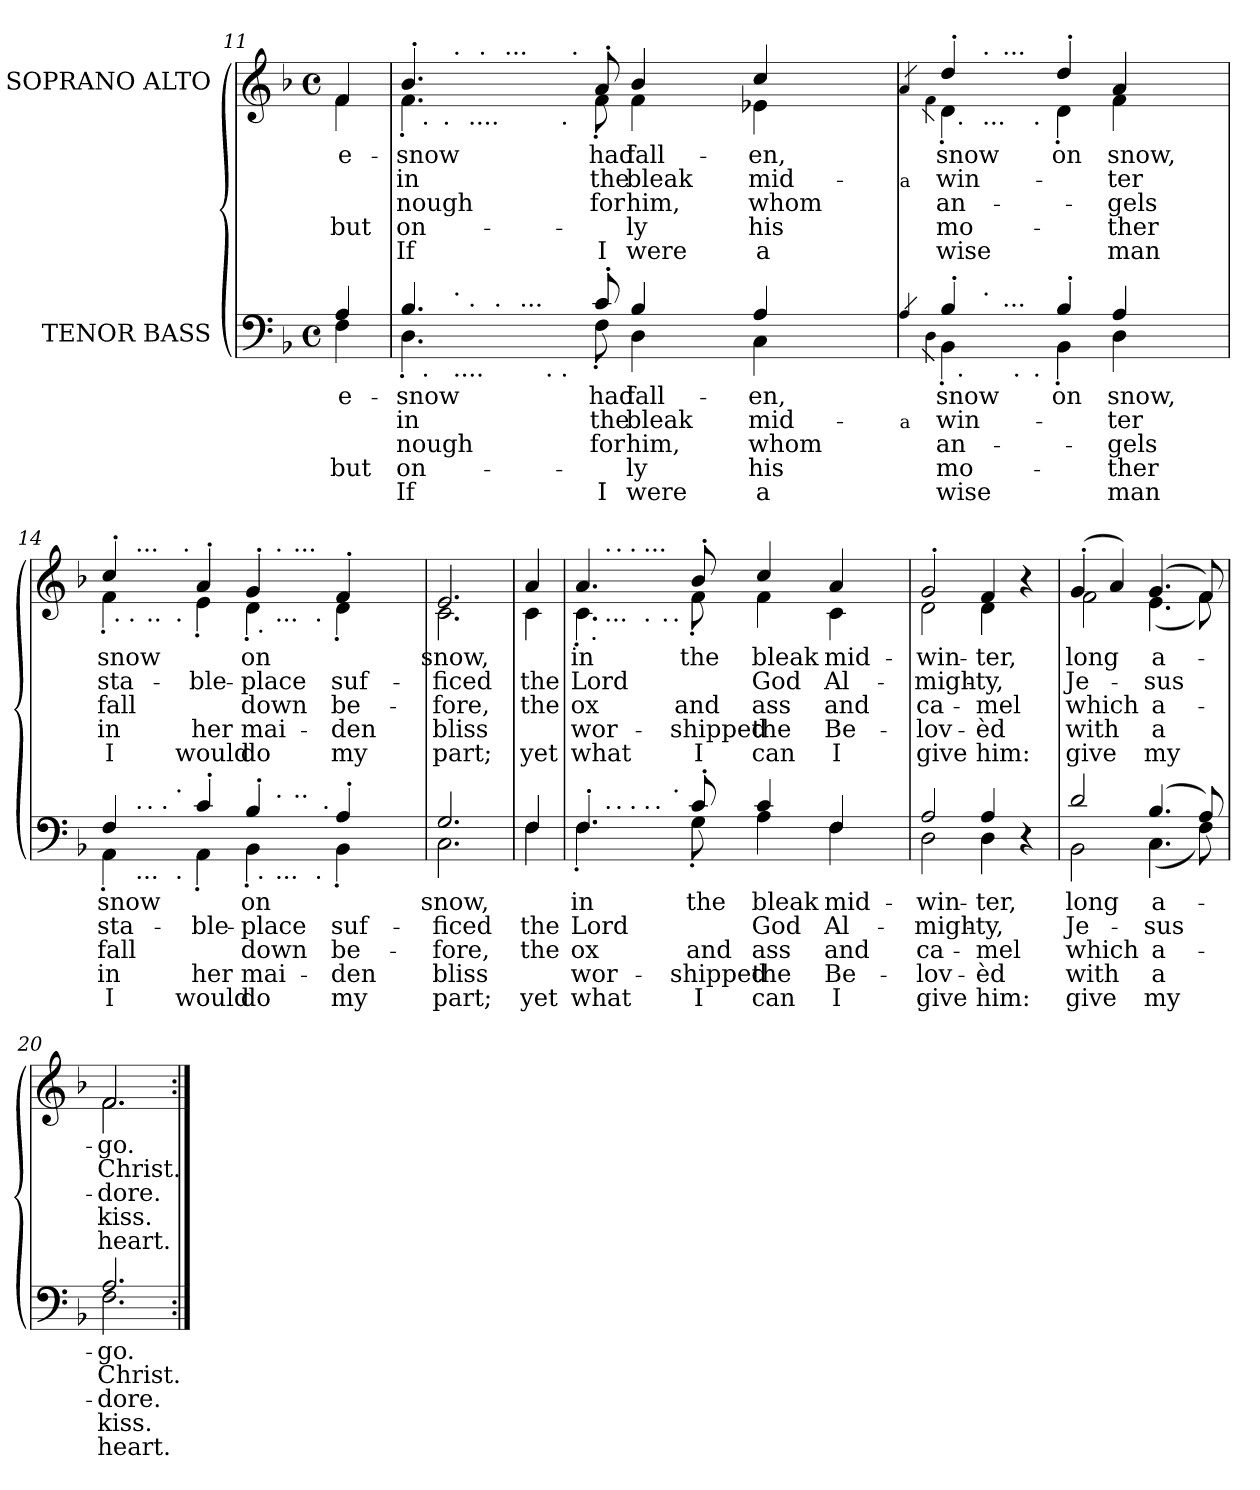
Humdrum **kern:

**kern	**text	**text	**text	**text	**text	**kern	**text	**text	**text	**text	**text
*part2	*part2	*part2	*part2	*part2	*part2	*part1	*part1	*part1	*part1	*part1	*part1
*staff2	*staff2	*staff2	*staff2	*staff2	*staff2	*staff1	*staff1	*staff1	*staff1	*staff1	*staff1
*I"TENOR  BASS	*	*	*	*	*	*I"SOPRANO  ALTO	*	*	*	*	*
!!LO:LB:g=z
*clefF4	*	*	*	*	*	*clefG2	*	*	*	*	*
*k[b-]	*	*	*	*	*	*k[b-]	*	*	*	*	*
*F:	*	*	*	*	*	*F:	*	*	*	*	*
*M4/4	*	*	*	*	*	*M4/4	*	*	*	*	*
*met(c)	*	*	*	*	*	*met(c)	*	*	*	*	*
=11	=11	=11	=11	=11	=11	=11	=11	=11	=11	=11	=11
!	!LO:LY:a:cj	!	!	!LO:LY:a:cj	!	!	!LO:LY:b:cj	!	!	!LO:LY:b:cj	!
*^	*	*	*	*	*	*^	*	*	*	*	*
4A/	4F\	e-	.	.	-but	.	4f/	4f\	e-	.	.	-but	.
=12	=12	=12	=12	=12	=12	=12	=12	=12	=12	=12	=12	=12	=12
!	!	!LO:LY:a:cj	!LO:LY:a:cj	!LO:LY:a:cj	!LO:LY:a:cj	!LO:LY:a:cj	!	!	!LO:LY:b:cj	!LO:LY:b:cj	!LO:LY:b:cj	!LO:LY:b:cj	!LO:LY:b:cj
*^	*	*	*	*	*	*	*^	*	*	*	*	*	*
*	*	*^	*	*	*	*	*	*	*	*^	*	*	*	*	*
*	*	*	*^	*	*	*	*	*	*	*	*	*^	*	*	*	*	*
*	*	*	*	*^	*	*	*	*	*	*	*	*	*	*^	*	*	*	*	*
*	*	*	*	*	*^	*	*	*	*	*	*	*	*	*	*	*^	*	*	*	*	*
*	*	*	*	*	*	*^	*	*	*	*	*	*	*	*	*	*	*	*^	*	*	*	*	*
*	*	*	*	*	*	*	*^	*	*	*	*	*	*	*	*	*	*	*	*	*^	*	*	*	*	*
*	*	*	*	*	*	*	*	*	*	*	*	*	*	*	*	*	*	*	*	*	*	*^	*	*	*	*	*
4.B-/	4.D'<\	32.ryy	16.ryy	8ryy	8ryy	8..ryy	4ryy	4ryy	snow	in	nough	on-	-If	4.b-'>/	4.f'<\	32.ryy	16ryy	16.ryy	8ryy	8ryy	8.ryy	4ryy	4ryy	snow	in	nough	on-	-If
!	!	!	!	!	!	!	!	!	!	!	!	!	!	!	!	!LO:TX:b:t=.	!	!	!	!	!	!	!	!	!	!	!	!
!	!	!LO:TX:b:t=.	!	!	!	!	!	!	!	!	!	!	!	!	!	!	!	!	!	!	!	!	!	!	!	!	!	!
.	.	2ryy	.	.	.	.	.	.	.	.	.	.	.	.	.	2ryy	.	.	.	.	.	.	.	.	.	.	.	.
.	.	.	.	.	.	.	.	.	.	.	.	.	.	.	.	.	64ryy	.	.	.	.	.	.	.	.	.	.	.
!	!	!	!	!	!	!	!	!	!	!	!	!	!	!	!	!	!LO:TX:b:t=.	!	!	!	!	!	!	!	!	!	!	!
.	.	.	.	.	.	.	.	.	.	.	.	.	.	.	.	.	2ryy	.	.	.	.	.	.	.	.	.	.	.
!	!	!	!	!	!	!	!	!	!	!	!	!	!	!	!	!	!	!LO:TX:a:t=.	!	!	!	!	!	!	!	!	!	!
!	!	!	!LO:TX:b:t=....	!	!	!	!	!	!	!	!	!	!	!	!	!	!	!	!	!	!	!	!	!	!	!	!	!
!	!	!	!LO:TX:a:t=.	!	!	!	!	!	!	!	!	!	!	!	!	!	!	!	!	!	!	!	!	!	!	!	!	!
.	.	.	2ryy	.	.	.	.	.	.	.	.	.	.	.	.	.	.	2ryy	.	.	.	.	.	.	.	.	.	.
!	!	!	!	!	!	!	!	!	!	!	!	!	!	!	!	!	!	!	!LO:TX:b:t=....	!	!	!	!	!	!	!	!	!
!	!	!	!	!LO:TX:a:t=.	!	!	!	!	!	!	!	!	!	!	!	!	!	!	!	!	!	!	!	!	!	!	!	!
.	.	.	.	2..ryy	32.ryy	.	.	.	.	.	.	.	.	.	.	.	.	.	2..ryy	64ryy	.	.	.	.	.	.	.	.
!	!	!	!	!	!	!	!	!	!	!	!	!	!	!	!	!	!	!	!	!LO:TX:a:t=.	!	!	!	!	!	!	!	!
.	.	.	.	.	.	.	.	.	.	.	.	.	.	.	.	.	.	.	.	2ryy	.	.	.	.	.	.	.	.
!	!	!	!	!	!LO:TX:a:t=.	!	!	!	!	!	!	!	!	!	!	!	!	!	!	!	!	!	!	!	!	!	!	!
.	.	.	.	.	2ryy	.	.	.	.	.	.	.	.	.	.	.	.	.	.	.	.	.	.	.	.	.	.	.
!	!	!	!	!	!	!	!	!	!	!	!	!	!	!	!	!	!	!	!	!	!LO:TX:a:t=...	!	!	!	!	!	!	!
.	.	.	.	.	.	.	.	.	.	.	.	.	.	.	.	.	.	.	.	.	2ryy	.	.	.	.	.	.	.
!	!	!	!	!	!	!LO:TX:a:t=...	!	!	!	!	!	!	!	!	!	!	!	!	!	!	!	!	!	!	!	!	!	!
.	.	.	.	.	.	2ryy	.	.	.	.	.	.	.	.	.	.	.	.	.	.	.	.	.	.	.	.	.	.
.	.	.	.	.	.	.	64ryy	32.ryy	.	.	.	.	.	.	.	.	.	.	.	.	.	32.ryy	16ryy	.	.	.	.	.
!	!	!	!	!	!	!	!LO:TX:b:t=.	!	!	!	!	!	!	!	!	!	!	!	!	!	!	!	!	!	!	!	!	!
.	.	.	.	.	.	.	2ryy	.	.	.	.	.	.	.	.	.	.	.	.	.	.	.	.	.	.	.	.	.
!	!	!	!	!	!	!	!	!	!	!	!	!	!	!	!	!	!	!	!	!	!	!LO:TX:b:t=.	!	!	!	!	!	!
!	!	!	!	!	!	!	!	!LO:TX:b:t=.	!	!	!	!	!	!	!	!	!	!	!	!	!	!	!	!	!	!	!	!
.	.	.	.	.	.	.	.	2ryy	.	.	.	.	.	.	.	.	.	.	.	.	.	2ryy	.	.	.	.	.	.
!	!	!	!	!	!	!	!	!	!	!	!	!	!	!	!	!	!	!	!	!	!	!	!LO:TX:a:t=.	!	!	!	!	!
.	.	.	.	.	.	.	.	.	.	.	.	.	.	.	.	.	.	.	.	.	.	.	2ryy	.	.	.	.	.
!	!	!	!	!	!	!	!	!	!LO:LY:a:cj	!LO:LY:a:cj	!LO:LY:a:cj	!	!LO:LY:a:cj	!	!	!	!	!	!	!	!	!	!	!LO:LY:b:cj	!LO:LY:b:cj	!LO:LY:b:cj	!	!LO:LY:b:cj
8c'>/	8F'<\	.	.	.	.	.	.	.	had	the	for	.	I	8a'>/	8f'<\	.	.	.	.	.	.	.	.	had	the	for	.	I
!	!	!	!	!	!	!	!	!	!LO:LY:a:cj	!LO:LY:a:cj	!LO:LY:a:cj	!LO:LY:a:cj	!LO:LY:a:cj	!	!	!	!	!	!	!	!	!	!	!LO:LY:b:cj	!LO:LY:b:cj	!LO:LY:b:cj	!LO:LY:b:cj	!LO:LY:b:cj
4B-/	4D\	.	.	.	.	.	.	.	fall-	-bleak	him,	ly	were	4b-/	4f\	.	.	.	.	.	.	.	.	fall-	-bleak	him,	ly	were
.	.	4ryy	.	.	.	.	.	.	.	.	.	.	.	.	.	4ryy	.	.	.	.	.	.	.	.	.	.	.	.
.	.	.	.	.	.	.	.	.	.	.	.	.	.	.	.	.	4ryy	.	.	.	.	.	.	.	.	.	.	.
.	.	.	4ryy	.	.	.	.	.	.	.	.	.	.	.	.	.	.	4ryy	.	.	.	.	.	.	.	.	.	.
.	.	.	.	.	.	.	.	.	.	.	.	.	.	.	.	.	.	.	.	4ryy	.	.	.	.	.	.	.	.
.	.	.	.	.	4ryy	.	.	.	.	.	.	.	.	.	.	.	.	.	.	.	.	.	.	.	.	.	.	.
.	.	.	.	.	.	.	.	.	.	.	.	.	.	.	.	.	.	.	.	.	4ryy	.	.	.	.	.	.	.
.	.	.	.	.	.	4ryy	.	.	.	.	.	.	.	.	.	.	.	.	.	.	.	.	.	.	.	.	.	.
!	!	!	!	!	!	!	!	!	!LO:LY:a:cj	!LO:LY:a:cj	!LO:LY:a:cj	!LO:LY:a:cj	!LO:LY:a:cj	!	!	!	!	!	!	!	!	!	!	!LO:LY:b:cj	!LO:LY:b:cj	!LO:LY:b:cj	!LO:LY:b:cj	!LO:LY:b:cj
4A/	4C\	.	.	.	.	.	.	.	en,	mid-	-whom	his	a	4cc/	4e-X\	.	.	.	.	.	.	.	.	en,	mid-	-whom	his	a
.	.	.	.	.	.	.	8...ryy	.	.	.	.	.	.	.	.	.	.	.	.	.	.	.	.	.	.	.	.	.
.	.	8ryy	.	.	.	.	.	8ryy	.	.	.	.	.	.	.	8ryy	.	.	.	.	.	8ryy	.	.	.	.	.	.
.	.	.	.	.	.	.	.	.	.	.	.	.	.	.	.	.	.	.	.	.	.	.	8.ryy	.	.	.	.	.
.	.	.	.	.	.	.	.	.	.	.	.	.	.	.	.	.	8ryy	.	.	.	.	.	.	.	.	.	.	.
.	.	.	8ryy	.	.	.	.	.	.	.	.	.	.	.	.	.	.	8ryy	.	.	.	.	.	.	.	.	.	.
.	.	.	.	.	.	.	.	.	.	.	.	.	.	.	.	.	.	.	.	16..ryy	.	.	.	.	.	.	.	.
.	.	16ryy	.	.	16ryy	.	.	16ryy	.	.	.	.	.	.	.	16ryy	.	.	.	.	.	16ryy	.	.	.	.	.	.
.	.	.	.	.	.	.	.	.	.	.	.	.	.	.	.	.	.	.	.	.	16ryy	.	.	.	.	.	.	.
.	.	.	.	.	.	.	.	.	.	.	.	.	.	.	.	.	32.ryy	.	.	.	.	.	.	.	.	.	.	.
.	.	.	32ryy	.	.	32ryy	.	.	.	.	.	.	.	.	.	.	.	32ryy	.	.	.	.	.	.	.	.	.	.
.	.	64ryy	.	.	64ryy	.	.	64ryy	.	.	.	.	.	.	.	64ryy	.	.	.	.	.	64ryy	.	.	.	.	.	.
=13	=13	=13	=13	=13	=13	=13	=13	=13	=13	=13	=13	=13	=13	=13	=13	=13	=13	=13	=13	=13	=13	=13	=13	=13	=13	=13	=13	=13
!	!	!	!	!	!	!	!	!	!	!LO:LY:a:cj	!	!	!	!	!	!	!	!	!	!	!	!	!	!	!LO:LY:b:cj	!	!	!
*v	*v	*v	*v	*v	*v	*v	*v	*v	*	*	*	*	*	*	*	*	*	*	*	*	*	*	*	*	*	*	*	*
*	*	*	*	*	*	*v	*v	*v	*v	*v	*v	*v	*v	*v	*v	*	*	*	*	*
4qA/	.	a	.	.	.	4qa/	.	a	.	.	.
4qD\	.	.	.	.	.	4qf\	.	.	.	.	.
!	!LO:LY:a:cj	!LO:LY:a	!LO:LY:a:cj	!LO:LY:a	!LO:LY:a	!	!LO:LY:b:cj	!LO:LY:b	!LO:LY:b:cj	!LO:LY:b	!LO:LY:b
*^	*	*	*	*	*	*^	*	*	*	*	*
*	*^	*	*	*	*	*	*	*^	*	*	*	*	*
*	*	*^	*	*	*	*	*	*	*	*^	*	*	*	*	*
*	*	*	*^	*	*	*	*	*	*	*	*	*^	*	*	*	*	*
*	*	*	*	*^	*	*	*	*	*	*	*	*	*	*^	*	*	*	*	*
*	*	*	*	*	*^	*	*	*	*	*	*	*	*	*	*	*	*	*	*	*	*
4B-'>/	4BB-'<\	32ryy	16ryy	8ryy	8ryy	8.ryy	snow	win-	-an-	-mo-	-wise	4dd'>/	4d'<\	32ryy	16ryy	8ryy	8.ryy	snow	win-	-an-	-mo-	-wise
!	!	!	!	!	!	!	!	!	!	!	!	!	!	!LO:TX:b:t=.	!	!	!	!	!	!	!	!
!	!	!LO:TX:b:t=.	!	!	!	!	!	!	!	!	!	!	!	!	!	!	!	!	!	!	!	!
.	.	2ryy	.	.	.	.	.	.	.	.	.	.	.	2ryy	.	.	.	.	.	.	.	.
.	.	.	64ryy	.	.	.	.	.	.	.	.	.	.	.	64ryy	.	.	.	.	.	.	.
!	!	!	!	!	!	!	!	!	!	!	!	!	!	!	!LO:TX:b:t=...	!	!	!	!	!	!	!
!	!	!	!	!	!	!	!	!	!	!	!	!	!	!	!LO:TX:a:t=.	!	!	!	!	!	!	!
!	!	!	!LO:TX:a:t=.	!	!	!	!	!	!	!	!	!	!	!	!	!	!	!	!	!	!	!
.	.	.	2ryy	.	.	.	.	.	.	.	.	.	.	.	2ryy	.	.	.	.	.	.	.
!	!	!	!	!	!	!	!	!	!	!	!	!	!	!	!	!LO:TX:a:t=...	!	!	!	!	!	!
!	!	!	!	!LO:TX:a:t=...	!	!	!	!	!	!	!	!	!	!	!	!	!	!	!	!	!	!
.	.	.	.	2ryy	64ryy	.	.	.	.	.	.	.	.	.	.	2ryy	.	.	.	.	.	.
!	!	!	!	!	!LO:TX:b:t=.	!	!	!	!	!	!	!	!	!	!	!	!	!	!	!	!	!
.	.	.	.	.	2ryy	.	.	.	.	.	.	.	.	.	.	.	.	.	.	.	.	.
!	!	!	!	!	!	!	!	!	!	!	!	!	!	!	!	!	!LO:TX:b:t=.	!	!	!	!	!
!	!	!	!	!	!	!LO:TX:b:t=.	!	!	!	!	!	!	!	!	!	!	!	!	!	!	!	!
.	.	.	.	.	.	2ryy	.	.	.	.	.	.	.	.	.	.	2ryy	.	.	.	.	.
!	!	!	!	!	!	!	!LO:LY:a:cj	!	!	!	!	!	!	!	!	!	!	!LO:LY:b:cj	!	!	!	!
4B-'>/	4BB-'<\	.	.	.	.	.	on	.	.	.	.	4dd'>/	4d'<\	.	.	.	.	on	.	.	.	.
!	!	!	!	!	!	!	!LO:LY:a:cj	!LO:LY:a:cj	!LO:LY:a:cj	!LO:LY:a:cj	!LO:LY:a:cj	!	!	!	!	!	!	!LO:LY:b:cj	!LO:LY:b:cj	!LO:LY:b:cj	!LO:LY:b:cj	!LO:LY:b:cj
4A/	4D\	.	.	.	.	.	snow,	ter	gels	ther	man	4a/	4f\	.	.	.	.	snow,	ter	gels	ther	man
.	.	8..ryy	.	.	.	.	.	.	.	.	.	.	.	8..ryy	.	.	.	.	.	.	.	.
.	.	.	8ryy	.	.	.	.	.	.	.	.	.	.	.	8ryy	.	.	.	.	.	.	.
.	.	.	.	8ryy	.	.	.	.	.	.	.	.	.	.	.	8ryy	.	.	.	.	.	.
.	.	.	.	.	16..ryy	.	.	.	.	.	.	.	.	.	.	.	.	.	.	.	.	.
.	.	.	.	.	.	16ryy	.	.	.	.	.	.	.	.	.	.	16ryy	.	.	.	.	.
.	.	.	32.ryy	.	.	.	.	.	.	.	.	.	.	.	32.ryy	.	.	.	.	.	.	.
=14	=14	=14	=14	=14	=14	=14	=14	=14	=14	=14	=14	=14	=14	=14	=14	=14	=14	=14	=14	=14	=14	=14
!	!	!	!	!	!	!	!LO:LY:a	!LO:LY:a:cj	!LO:LY:a	!LO:LY:a:cj	!LO:LY:a:cj	!	!	!	!	!	!	!LO:LY:b	!LO:LY:b:cj	!LO:LY:b	!LO:LY:b:cj	!LO:LY:b:cj
*	*	*	*	*^	*^	*^	*	*	*	*	*	*	*	*	*^	*^	*^	*	*	*	*	*
*	*	*	*	*	*	*	*	*	*	*	*	*	*	*	*	*	*	*	*	*	*	*	*	*	*	*	*	*
4F/	4AA'<\	32.ryy	16ryy	16..ryy	8ryy	8.ryy	2ryy	2ryy	2ryy	snow	sta-	-fall	in	I	4cc'>/	4f'<\	32ryy	16ryy	16ryy	16..ryy	8.ryy	8ryy	2ryy	snow	sta-	-fall	in	I
!	!	!	!	!	!	!	!	!	!	!	!	!	!	!	!	!	!LO:TX:b:t=.	!	!	!	!	!	!	!	!	!	!	!
.	.	.	.	.	.	.	.	.	.	.	.	.	.	.	.	.	2ryy	.	.	.	.	.	.	.	.	.	.	.
.	.	2ryy	.	.	.	.	.	.	.	.	.	.	.	.	.	.	.	.	.	.	.	.	.	.	.	.	.	.
!	!	!	!	!	!	!	!	!	!	!	!	!	!	!	!	!	!	!LO:TX:b:t=.	!	!	!	!	!	!	!	!	!	!
.	.	.	64ryy	.	.	.	.	.	.	.	.	.	.	.	.	.	.	2...ryy	64ryy	.	.	.	.	.	.	.	.	.
!	!	!	!	!	!	!	!	!	!	!	!	!	!	!	!	!	!	!	!LO:TX:a:t=...	!	!	!	!	!	!	!	!	!
!	!	!	!LO:TX:b:t=...	!	!	!	!	!	!	!	!	!	!	!	!	!	!	!	!	!	!	!	!	!	!	!	!	!
!	!	!	!LO:TX:a:t=.	!	!	!	!	!	!	!	!	!	!	!	!	!	!	!	!	!	!	!	!	!	!	!	!	!
.	.	.	2ryy	.	.	.	.	.	.	.	.	.	.	.	.	.	.	.	2ryy	.	.	.	.	.	.	.	.	.
!	!	!	!	!	!	!	!	!	!	!	!	!	!	!	!	!	!	!	!	!LO:TX:b:t=..	!	!	!	!	!	!	!	!
!	!	!	!	!LO:TX:a:t=.	!	!	!	!	!	!	!	!	!	!	!	!	!	!	!	!	!	!	!	!	!	!	!	!
.	.	.	.	2ryy	.	.	.	.	.	.	.	.	.	.	.	.	.	.	.	2ryy	.	.	.	.	.	.	.	.
.	.	.	.	.	64ryy	.	.	.	.	.	.	.	.	.	.	.	.	.	.	.	.	16ryy	.	.	.	.	.	.
!	!	!	!	!	!LO:TX:a:t=.	!	!	!	!	!	!	!	!	!	!	!	!	!	!	!	!	!	!	!	!	!	!	!
.	.	.	.	.	2ryy	.	.	.	.	.	.	.	.	.	.	.	.	.	.	.	.	.	.	.	.	.	.	.
!	!	!	!	!	!	!	!	!	!	!	!	!	!	!	!	!	!	!	!	!	!LO:TX:b:t=.	!	!	!	!	!	!	!
!	!	!	!	!	!	!LO:TX:b:t=.	!	!	!	!	!	!	!	!	!	!	!	!	!	!	!	!	!	!	!	!	!	!
!	!	!	!	!	!	!LO:TX:a:t=.	!	!	!	!	!	!	!	!	!	!	!	!	!	!	!	!	!	!	!	!	!	!
.	.	.	.	.	.	2ryy	.	.	.	.	.	.	.	.	.	.	.	.	.	.	2ryy	64ryy	.	.	.	.	.	.
!	!	!	!	!	!	!	!	!	!	!	!	!	!	!	!	!	!	!	!	!	!	!LO:TX:a:t=.	!	!	!	!	!	!
.	.	.	.	.	.	.	.	.	.	.	.	.	.	.	.	.	.	.	.	.	.	2ryy	.	.	.	.	.	.
!	!	!	!	!	!	!	!	!	!	!	!LO:LY:a:cj	!	!LO:LY:a:cj	!LO:LY:a:cj	!	!	!	!	!	!	!	!	!	!	!LO:LY:b:cj	!	!LO:LY:b:cj	!LO:LY:b:cj
4c'>/	4AA'<\	.	.	.	.	.	.	.	.	.	ble-	.	-her	would	4a'>/	4e'<\	.	.	.	.	.	.	.	.	ble-	.	-her	would
!	!	!	!	!	!	!	!	!	!	!LO:LY:a:cj	!LO:LY:a:cj	!LO:LY:a:cj	!LO:LY:a:cj	!LO:LY:a:cj	!	!	!	!	!	!	!	!	!	!LO:LY:b:cj	!LO:LY:b:cj	!LO:LY:b:cj	!LO:LY:b:cj	!LO:LY:b:cj
4B-'>/	4BB-'<\	.	.	.	.	.	32ryy	8ryy	8ryy	on	place	down	mai-	-do	4g'>/	4d'<\	.	.	.	.	.	.	8ryy	on	place	down	mai-	-do
!	!	!	!	!	!	!	!	!	!	!	!	!	!	!	!	!	!LO:TX:b:t=.	!	!	!	!	!	!	!	!	!	!	!
!	!	!	!	!	!	!	!LO:TX:b:t=.	!	!	!	!	!	!	!	!	!	!	!	!	!	!	!	!	!	!	!	!	!
.	.	.	.	.	.	.	4...ryy	.	.	.	.	.	.	.	.	.	4...ryy	.	.	.	.	.	.	.	.	.	.	.
.	.	4ryy	.	.	.	.	.	.	.	.	.	.	.	.	.	.	.	.	.	.	.	.	.	.	.	.	.	.
!	!	!	!	!	!	!	!	!	!	!	!	!	!	!	!	!	!	!	!LO:TX:b:t=...	!	!	!	!	!	!	!	!	!
!	!	!	!	!	!	!	!	!	!	!	!	!	!	!	!	!	!	!	!LO:TX:a:t=.	!	!	!	!	!	!	!	!	!
!	!	!	!LO:TX:b:t=...	!	!	!	!	!	!	!	!	!	!	!	!	!	!	!	!	!	!	!	!	!	!	!	!	!
!	!	!	!LO:TX:a:t=.	!	!	!	!	!	!	!	!	!	!	!	!	!	!	!	!	!	!	!	!	!	!	!	!	!
.	.	.	4ryy	.	.	.	.	.	.	.	.	.	.	.	.	.	.	.	4ryy	.	.	.	.	.	.	.	.	.
.	.	.	.	4ryy	.	.	.	.	.	.	.	.	.	.	.	.	.	.	.	4ryy	.	.	.	.	.	.	.	.
!	!	!	!	!	!	!	!	!	!	!	!	!	!	!	!	!	!	!	!	!	!	!	!LO:TX:a:t=...	!	!	!	!	!
!	!	!	!	!	!	!	!	!LO:TX:a:t=..	!	!	!	!	!	!	!	!	!	!	!	!	!	!	!	!	!	!	!	!
.	.	.	.	.	.	.	.	4.ryy	16ryy	.	.	.	.	.	.	.	.	.	.	.	.	.	4.ryy	.	.	.	.	.
.	.	.	.	.	4ryy	.	.	.	.	.	.	.	.	.	.	.	.	.	.	.	.	.	.	.	.	.	.	.
!	!	!	!	!	!	!	!	!	!	!	!	!	!	!	!	!	!	!	!	!	!LO:TX:b:t=.	!	!	!	!	!	!	!
!	!	!	!	!	!	!LO:TX:b:t=.	!	!	!	!	!	!	!	!	!	!	!	!	!	!	!	!	!	!	!	!	!	!
.	.	.	.	.	.	4ryy	.	.	64ryy	.	.	.	.	.	.	.	.	.	.	.	4ryy	.	.	.	.	.	.	.
!	!	!	!	!	!	!	!	!	!LO:TX:a:t=.	!	!	!	!	!	!	!	!	!	!	!	!	!	!	!	!	!	!	!
.	.	.	.	.	.	.	.	.	4ryy	.	.	.	.	.	.	.	.	.	.	.	.	4ryy	.	.	.	.	.	.
!	!	!	!	!	!	!	!	!	!	!	!LO:LY:a:cj	!LO:LY:a:cj	!LO:LY:a:cj	!LO:LY:a:cj	!	!	!	!	!	!	!	!	!	!	!LO:LY:b:cj	!LO:LY:b:cj	!LO:LY:b:cj	!LO:LY:b:cj
4A'>/	4BB-'<\	.	.	.	.	.	.	.	.	.	suf-	-be-	-den	my	4f'>/	4d'<\	.	.	.	.	.	.	.	.	suf-	-be-	-den	my
.	.	8ryy	.	.	.	.	.	.	.	.	.	.	.	.	.	.	.	.	.	.	.	.	.	.	.	.	.	.
.	.	.	8ryy	.	.	.	.	.	.	.	.	.	.	.	.	.	.	.	8ryy	.	.	.	.	.	.	.	.	.
.	.	.	.	8ryy	.	.	.	.	.	.	.	.	.	.	.	.	.	.	.	8ryy	.	.	.	.	.	.	.	.
.	.	.	.	.	16..ryy	.	.	.	.	.	.	.	.	.	.	.	.	.	.	.	.	.	.	.	.	.	.	.
.	.	16ryy	.	.	.	.	.	.	.	.	.	.	.	.	.	.	.	.	.	.	.	.	.	.	.	.	.	.
.	.	.	.	.	.	16ryy	.	.	.	.	.	.	.	.	.	.	.	.	.	.	16ryy	.	.	.	.	.	.	.
.	.	.	32.ryy	.	.	.	.	.	32.ryy	.	.	.	.	.	.	.	.	.	32.ryy	.	.	32.ryy	.	.	.	.	.	.
.	.	64ryy	.	64ryy	.	.	.	.	.	.	.	.	.	.	.	.	.	.	.	64ryy	.	.	.	.	.	.	.	.
=15	=15	=15	=15	=15	=15	=15	=15	=15	=15	=15	=15	=15	=15	=15	=15	=15	=15	=15	=15	=15	=15	=15	=15	=15	=15	=15	=15	=15
!	!	!	!	!	!	!	!	!	!	!LO:LY:a:cj	!LO:LY:a:cj	!LO:LY:a:cj	!LO:LY:a:cj	!LO:LY:a:cj	!	!	!	!	!	!	!	!	!	!LO:LY:b:cj	!LO:LY:b:cj	!LO:LY:b:cj	!LO:LY:b:cj	!LO:LY:b:cj
*	*v	*v	*v	*v	*v	*v	*v	*v	*v	*	*	*	*	*	*	*	*	*	*	*	*	*	*	*	*	*	*	*
*	*	*	*	*	*	*	*	*v	*v	*v	*v	*v	*v	*v	*v	*	*	*	*	*
2.G/	2.C\	snow,	ficed	fore,	bliss	part;	2.e/	2.c\	snow,	ficed	fore,	bliss	part;
!!LO:LB:g=z	!!
=16	=16	=16	=16	=16	=16	=16	=16	=16	=16	=16	=16	=16	=16
!	!	!	!LO:LY:a:cj	!LO:LY:a:cj	!	!LO:LY:a:cj	!	!	!	!LO:LY:b:cj	!LO:LY:b:cj	!	!LO:LY:b:cj
4F/	4F\	.	the	the	.	yet	4a/	4c\	.	the	the	.	yet
=17	=17	=17	=17	=17	=17	=17	=17	=17	=17	=17	=17	=17	=17
!	!	!LO:LY:a:cj	!LO:LY:a	!LO:LY:a:cj	!LO:LY:a:cj	!LO:LY:a:cj	!	!	!LO:LY:b:cj	!LO:LY:b	!LO:LY:b:cj	!LO:LY:b:cj	!LO:LY:b:cj
*^	*	*	*	*	*	*	*^	*	*	*	*	*	*
*	*	*^	*	*	*	*	*	*	*	*^	*	*	*	*	*
*	*	*	*^	*	*	*	*	*	*	*	*	*^	*	*	*	*	*
*	*	*	*	*^	*	*	*	*	*	*	*	*	*	*^	*	*	*	*	*
*	*	*	*	*	*^	*	*	*	*	*	*	*	*	*	*	*^	*	*	*	*	*
*	*	*	*	*	*	*^	*	*	*	*	*	*	*	*	*	*	*	*^	*	*	*	*	*
*	*	*	*	*	*	*	*^	*	*	*	*	*	*	*	*	*	*	*	*	*^	*	*	*	*	*
4.F'</	4.F'<\	32.ryy	16.ryy	8ryy	8ryy	8..ryy	4ryy	4ryy	in	Lord	ox	wor-	-what	4.a/	4.c'<\	32.ryy	16.ryy	8ryy	8ryy	8..ryy	4ryy	4ryy	in	Lord	ox	wor-	-what
!	!	!	!	!	!	!	!	!	!	!	!	!	!	!	!	!LO:TX:b:t=.	!	!	!	!	!	!	!	!	!	!	!
.	.	2ryy	.	.	.	.	.	.	.	.	.	.	.	.	.	2ryy	.	.	.	.	.	.	.	.	.	.	.
!	!	!	!	!	!	!	!	!	!	!	!	!	!	!	!	!	!LO:TX:b:t=...	!	!	!	!	!	!	!	!	!	!
!	!	!	!	!	!	!	!	!	!	!	!	!	!	!	!	!	!LO:TX:a:t=.	!	!	!	!	!	!	!	!	!	!
!	!	!	!LO:TX:a:t=.	!	!	!	!	!	!	!	!	!	!	!	!	!	!	!	!	!	!	!	!	!	!	!	!
.	.	.	2ryy	.	.	.	.	.	.	.	.	.	.	.	.	.	2ryy	.	.	.	.	.	.	.	.	.	.
!	!	!	!	!	!	!	!	!	!	!	!	!	!	!	!	!	!	!LO:TX:a:t=.	!	!	!	!	!	!	!	!	!
!	!	!	!	!LO:TX:a:t=.	!	!	!	!	!	!	!	!	!	!	!	!	!	!	!	!	!	!	!	!	!	!	!
.	.	.	.	2..ryy	32.ryy	.	.	.	.	.	.	.	.	.	.	.	.	2..ryy	32.ryy	.	.	.	.	.	.	.	.
!	!	!	!	!	!	!	!	!	!	!	!	!	!	!	!	!	!	!	!LO:TX:a:t=.	!	!	!	!	!	!	!	!
!	!	!	!	!	!LO:TX:a:t=.	!	!	!	!	!	!	!	!	!	!	!	!	!	!	!	!	!	!	!	!	!	!
.	.	.	.	.	2ryy	.	.	.	.	.	.	.	.	.	.	.	.	.	2ryy	.	.	.	.	.	.	.	.
!	!	!	!	!	!	!	!	!	!	!	!	!	!	!	!	!	!	!	!	!LO:TX:a:t=...	!	!	!	!	!	!	!
!	!	!	!	!	!	!	!	!	!	!	!	!	!	!	!	!	!	!	!	!LO:TX:b:t=.	!	!	!	!	!	!	!
!	!	!	!	!	!	!LO:TX:a:t=.	!	!	!	!	!	!	!	!	!	!	!	!	!	!	!	!	!	!	!	!	!
.	.	.	.	.	.	2ryy	.	.	.	.	.	.	.	.	.	.	.	.	.	2ryy	.	.	.	.	.	.	.
!	!	!	!	!	!	!	!LO:TX:a:t=.	!	!	!	!	!	!	!	!	!	!	!	!	!	!	!	!	!	!	!	!
.	.	.	.	.	.	.	2.ryy	32.ryy	.	.	.	.	.	.	.	.	.	.	.	.	64ryy	32.ryy	.	.	.	.	.
!	!	!	!	!	!	!	!	!	!	!	!	!	!	!	!	!	!	!	!	!	!LO:TX:b:t=.	!	!	!	!	!	!
.	.	.	.	.	.	.	.	.	.	.	.	.	.	.	.	.	.	.	.	.	2ryy	.	.	.	.	.	.
!	!	!	!	!	!	!	!	!	!	!	!	!	!	!	!	!	!	!	!	!	!	!LO:TX:b:t=.	!	!	!	!	!
!	!	!	!	!	!	!	!	!LO:TX:a:t=.	!	!	!	!	!	!	!	!	!	!	!	!	!	!	!	!	!	!	!
.	.	.	.	.	.	.	.	2ryy	.	.	.	.	.	.	.	.	.	.	.	.	.	2ryy	.	.	.	.	.
!	!	!	!	!	!	!	!	!	!LO:LY:a:cj	!	!LO:LY:a:cj	!LO:LY:a:cj	!LO:LY:a:cj	!	!	!	!	!	!	!	!	!	!LO:LY:b:cj	!	!LO:LY:b:cj	!LO:LY:b:cj	!LO:LY:b:cj
8c'>/	8G'<\	.	.	.	.	.	.	.	the	.	and	shipped	I	8b-'>/	8f'<\	.	.	.	.	.	.	.	the	.	and	shipped	I
!	!	!	!	!	!	!	!	!	!LO:LY:a:cj	!LO:LY:a:cj	!LO:LY:a:cj	!LO:LY:a:cj	!LO:LY:a:cj	!	!	!	!	!	!	!	!	!	!LO:LY:b:cj	!LO:LY:b:cj	!LO:LY:b:cj	!LO:LY:b:cj	!LO:LY:b:cj
4c/	4A\	.	.	.	.	.	.	.	bleak	God	ass	the	can	4cc/	4f\	.	.	.	.	.	.	.	bleak	God	ass	the	can
.	.	4ryy	.	.	.	.	.	.	.	.	.	.	.	.	.	4ryy	.	.	.	.	.	.	.	.	.	.	.
.	.	.	4ryy	.	.	.	.	.	.	.	.	.	.	.	.	.	4ryy	.	.	.	.	.	.	.	.	.	.
.	.	.	.	.	4ryy	.	.	.	.	.	.	.	.	.	.	.	.	.	4ryy	.	.	.	.	.	.	.	.
.	.	.	.	.	.	4ryy	.	.	.	.	.	.	.	.	.	.	.	.	.	4ryy	.	.	.	.	.	.	.
!	!	!	!	!	!	!	!	!	!LO:LY:a:cj	!LO:LY:a:cj	!LO:LY:a:cj	!LO:LY:a:cj	!LO:LY:a:cj	!	!	!	!	!	!	!	!	!	!LO:LY:b:cj	!LO:LY:b:cj	!LO:LY:b:cj	!LO:LY:b:cj	!LO:LY:b:cj
4F/	4F\	.	.	.	.	.	.	.	mid-	-Al-	-and	Be-	-I	4a/	4c\	.	.	.	.	.	.	.	mid-	-Al-	-and	Be-	-I
.	.	.	.	.	.	.	.	.	.	.	.	.	.	.	.	.	.	.	.	.	8...ryy	.	.	.	.	.	.
.	.	8ryy	.	.	.	.	.	8ryy	.	.	.	.	.	.	.	8ryy	.	.	.	.	.	8ryy	.	.	.	.	.
.	.	.	8ryy	.	.	.	.	.	.	.	.	.	.	.	.	.	8ryy	.	.	.	.	.	.	.	.	.	.
.	.	16ryy	.	.	16ryy	.	.	16ryy	.	.	.	.	.	.	.	16ryy	.	.	16ryy	.	.	16ryy	.	.	.	.	.
.	.	.	32ryy	.	.	32ryy	.	.	.	.	.	.	.	.	.	.	32ryy	.	.	32ryy	.	.	.	.	.	.	.
.	.	64ryy	.	.	64ryy	.	.	64ryy	.	.	.	.	.	.	.	64ryy	.	.	64ryy	.	.	64ryy	.	.	.	.	.
=18	=18	=18	=18	=18	=18	=18	=18	=18	=18	=18	=18	=18	=18	=18	=18	=18	=18	=18	=18	=18	=18	=18	=18	=18	=18	=18	=18
!	!	!	!	!	!	!	!	!	!LO:LY:a:cj	!LO:LY:a:cj	!LO:LY:a:cj	!LO:LY:a:cj	!LO:LY:a:cj	!	!	!	!	!	!	!	!	!	!LO:LY:b:cj	!LO:LY:b:cj	!LO:LY:b:cj	!LO:LY:b:cj	!LO:LY:b:cj
*	*v	*v	*v	*v	*v	*v	*v	*v	*	*	*	*	*	*	*	*	*	*	*	*	*	*	*	*	*	*	*
*	*	*	*	*	*	*	*	*v	*v	*v	*v	*v	*v	*v	*v	*	*	*	*	*
2A/	2D\	win-	-migh-	-ca-	-lov-	-give	2g'>/	2d\	win-	-migh-	-ca-	-lov-	-give
!	!	!LO:LY:a:cj	!LO:LY:a:cj	!LO:LY:a:cj	!LO:LY:a:cj	!LO:LY:a:cj	!	!	!LO:LY:b:cj	!LO:LY:b:cj	!LO:LY:b:cj	!LO:LY:b:cj	!LO:LY:b:cj
4A/	4D\	ter,	ty,	mel	èd	him:	4f/	4d\	ter,	ty,	mel	èd	him:
4r	4ryy	.	.	.	.	.	4r	4ryy	.	.	.	.	.
=19	=19	=19	=19	=19	=19	=19	=19	=19	=19	=19	=19	=19	=19
!	!	!LO:LY:a	!LO:LY:a:cj	!LO:LY:a	!LO:LY:a	!LO:LY:a	!	!	!LO:LY:b	!LO:LY:b:cj	!LO:LY:b	!LO:LY:b	!LO:LY:b
2d/	2BB-\	long	Je-	-which	with	give	(>4g'>/	2f\	long	Je-	-which	with	give
.	.	.	.	.	.	.	4a/)	.	.	.	.	.	.
!	!	!LO:LY:a:cj	!LO:LY:a	!LO:LY:a:cj	!LO:LY:a:cj	!LO:LY:a	!	!	!LO:LY:b:cj	!LO:LY:b	!LO:LY:b:cj	!LO:LY:b:cj	!LO:LY:b
(>4.B-/	(<4.C\	a-	-sus	a-	-a	my	(>4.g/	(<4.e\	a-	-sus	a-	-a	my
8A/)	8F\)	.	.	.	.	.	8f/)	8f\)	.	.	.	.	.
=20	=20	=20	=20	=20	=20	=20	=20	=20	=20	=20	=20	=20	=20
!	!	!LO:LY:a:cj	!LO:LY:a:cj	!LO:LY:a:cj	!LO:LY:a:cj	!LO:LY:a:cj	!	!	!LO:LY:b:cj	!LO:LY:b:cj	!LO:LY:b:cj	!LO:LY:b:cj	!LO:LY:b:cj
2.A/	2.F\	go.	Christ.	dore.	kiss.	heart.	2.f/	2.f\	go.	Christ.	dore.	kiss.	heart.
*v	*v	*	*	*	*	*	*	*	*	*	*	*	*
*	*	*	*	*	*	*v	*v	*	*	*	*	*
=:|!	=:|!	=:|!	=:|!	=:|!	=:|!	=:|!	=:|!	=:|!	=:|!	=:|!	=:|!
*-	*-	*-	*-	*-	*-	*-	*-	*-	*-	*-	*-
